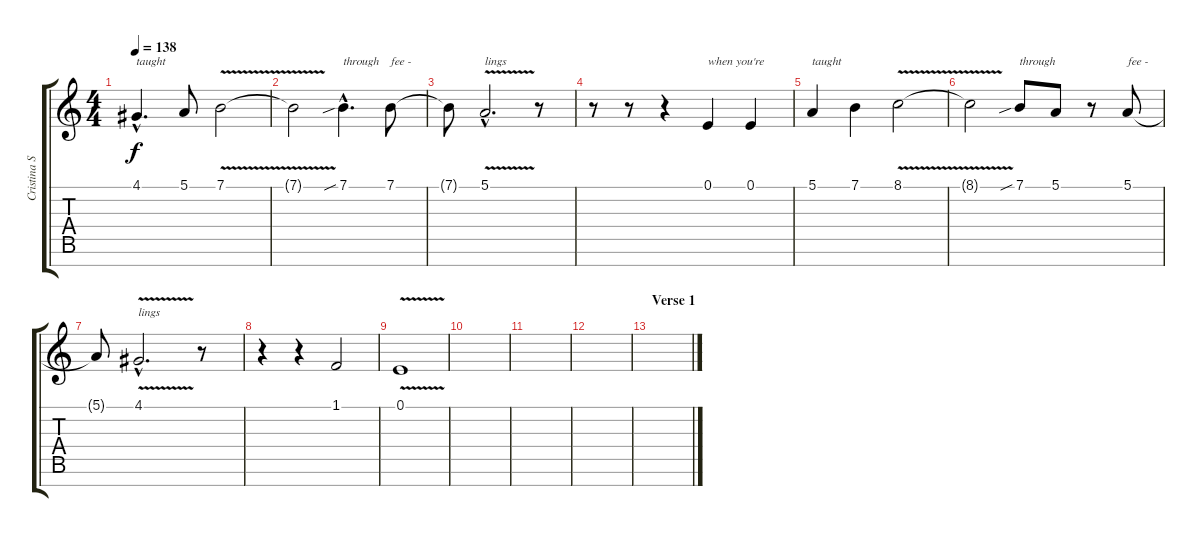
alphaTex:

\track ("Cristina Scabbia" "Cristina S") {instrument voiceoohs}
\staff {score tabs}
\tuning (E4 B3 G3 D3 A2 E2 B1) {hide}
\ts (4 4)
\tempo 138
\clef g2
\ks c
4.1{hac}.4{d txt "taught" dy f} 5.1.8 7.1{v}.2 |
7.1{t}.2 7.1{sib hac}.4{d txt "through"} 7.1.8{txt "fee -"} |
7.1{t}.8 5.1{v hac}.2{d txt "lings"} r.8 |
r.8 r.8 r.4 0.1.4{txt "when you're"} 0.1.4 |
5.1.4{txt "taught"} 7.1.4 8.1{v}.2 |
8.1{t}.2 7.1{sib}.8{txt "through"} 5.1.8 r.8 5.1.8{txt "fee -"} |
5.1{t}.8 4.1{v hac}.2{d txt "lings"} r.8 |
r.4 r.4 1.1.2 |
0.1{v}.1 |
|
|
|
\section ("" "Verse 1")
